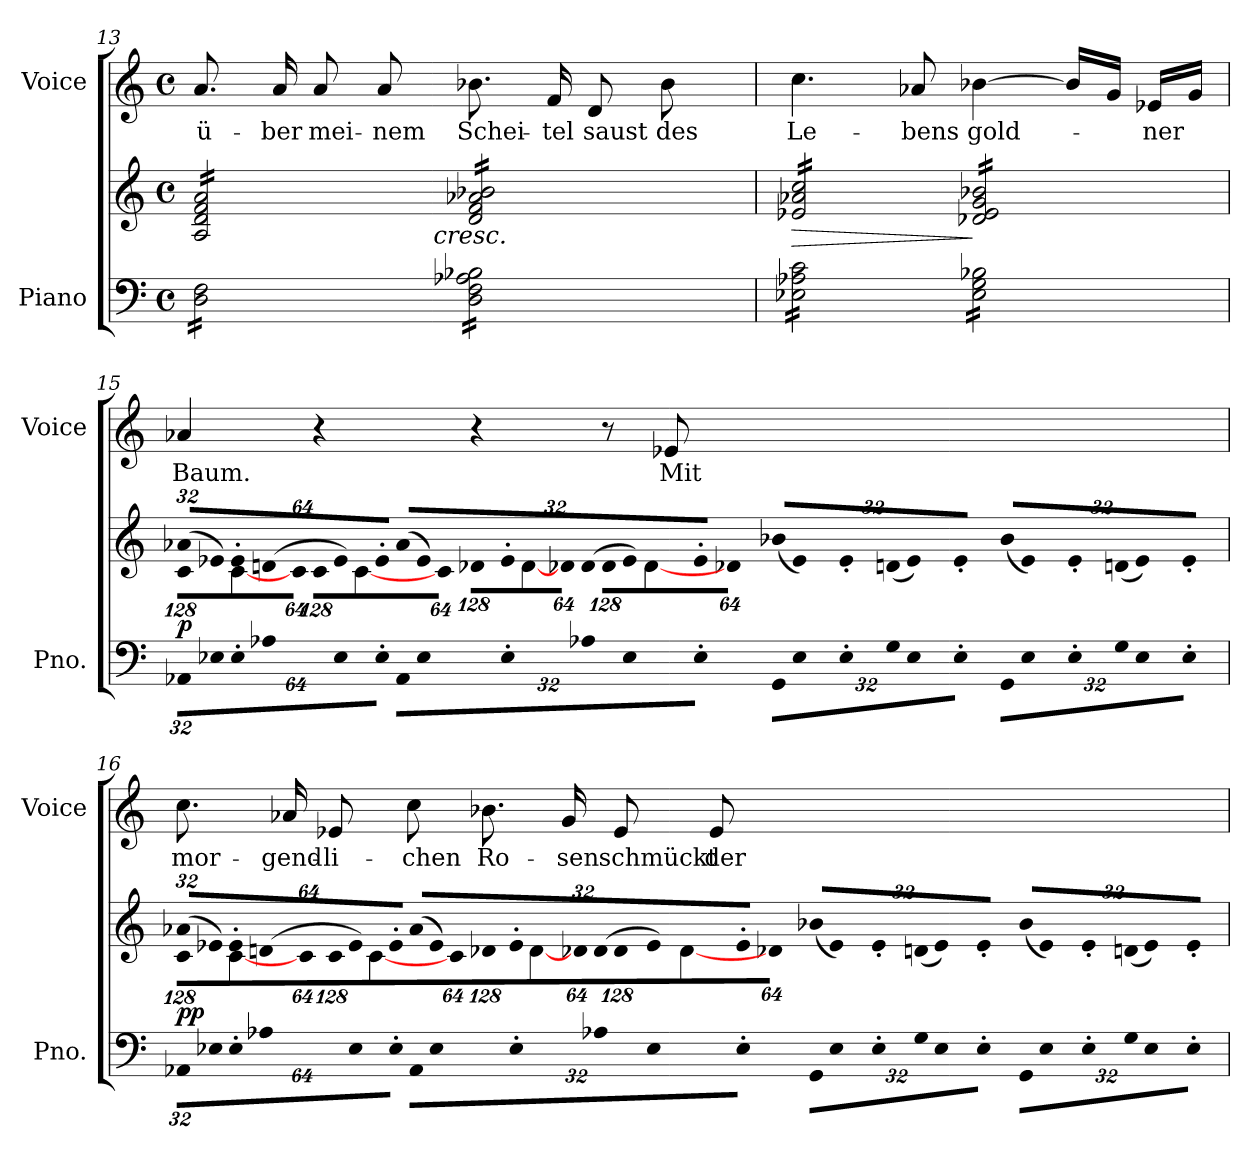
**kern	**kern	**dynam	**kern	**text
*part2	*part2	*part2	*part1	*part1
*staff3	*staff2	*staff2/3	*staff1	*staff1
*I"Piano	*	*	*I"Voice	*
*I'Pno.	*	*	*I'Voice	*
*clefF4	*clefG2	*	*clefG2	*
*k[]	*k[]	*	*k[]	*
*C:	*C:	*	*C:	*
*M4/4	*M4/4	*	*M4/4	*
*met(c)	*met(c)	*	*met(c)	*
*Xbrackettup	*Xbrackettup	*	*	*
=13	=13	=13	=13	=13
!	!	!	!	!LO:LY:b:color=#000000
*	*^	*	*	*
*tremolo	*	*	*	*	*
*	*tremolo	*	*	*	*
24Di\ 24FiLL	24Ai/ 24di 24fi 24aiLL	4ryy	.	8.ai/	ü-
24Di\ 24Fi	24Ai/ 24di 24fi 24ai	.	.	.	.
24Di\ 24Fi	24Ai/ 24di 24fi 24ai	.	.	.	.
24Di\ 24Fi	24Ai/ 24di 24fi 24ai	.	.	.	.
24Di\ 24Fi	24Ai/ 24di 24fi 24ai	.	.	.	.
!	!	!	!	!	!LO:LY:b:color=#000000
.	.	.	.	16ai/	-ber
24Di\ 24Fi	24Ai/ 24di 24fi 24ai	.	.	.	.
!	!	!	!	!	!LO:LY:b:color=#000000
24Di\ 24Fi	24Ai/ 24di 24fi 24ai	8ryy	.	8ai/	mei-
24Di\ 24Fi	24Ai/ 24di 24fi 24ai	.	.	.	.
24Di\ 24Fi	24Ai/ 24di 24fi 24ai	.	.	.	.
!	!	!	!	!	!LO:LY:b:color=#000000
24Di\ 24Fi	24Ai/ 24di 24fi 24ai	16ryy	.	8ai/	-nem
24Di\ 24Fi	24Ai/ 24di 24fi 24ai	.	.	.	.
.	.	128.ryy	.	.	.
!	!	!LO:TX:b:i:t=cresc.	!	!	!
.	.	2ryy	.	.	.
24Di\ 24FiJJ	24Ai/ 24di 24fi 24aiJJ	.	.	.	.
!	!	!	!	!	!LO:LY:b:color=#000000
24Di\ 24Fi 24A-Xi 24B-XiLL	24di/ 24fi 24a-Xi 24b-XiLL	.	.	8.b-Xi\	Schei-
24Di\ 24Fi 24A-Xi 24B-Xi	24di/ 24fi 24a-Xi 24b-Xi	.	.	.	.
24Di\ 24Fi 24A-Xi 24B-Xi	24di/ 24fi 24a-Xi 24b-Xi	.	.	.	.
24Di\ 24Fi 24A-Xi 24B-Xi	24di/ 24fi 24a-Xi 24b-Xi	.	.	.	.
24Di\ 24Fi 24A-Xi 24B-Xi	24di/ 24fi 24a-Xi 24b-Xi	.	.	.	.
!	!	!	!	!	!LO:LY:b:color=#000000
.	.	.	.	16fi/	-tel
24Di\ 24Fi 24A-Xi 24B-Xi	24di/ 24fi 24a-Xi 24b-Xi	.	.	.	.
!	!	!	!	!	!LO:LY:b:color=#000000
24Di\ 24Fi 24A-Xi 24B-Xi	24di/ 24fi 24a-Xi 24b-Xi	.	.	8di/	saust
24Di\ 24Fi 24A-Xi 24B-Xi	24di/ 24fi 24a-Xi 24b-Xi	.	.	.	.
24Di\ 24Fi 24A-Xi 24B-Xi	24di/ 24fi 24a-Xi 24b-Xi	.	.	.	.
!	!	!	!	!	!LO:LY:b:color=#000000
24Di\ 24Fi 24A-Xi 24B-Xi	24di/ 24fi 24a-Xi 24b-Xi	.	.	8b-i\	des
24Di\ 24Fi 24A-Xi 24B-Xi	24di/ 24fi 24a-Xi 24b-Xi	.	.	.	.
.	.	32ryy	.	.	.
24Di\ 24Fi 24A-Xi 24B-XiJJ	24di/ 24fi 24a-Xi 24b-XiJJ	.	.	.	.
.	.	64ryy	.	.	.
.	.	256ryy	.	.	.
!!LO:LB:g=z
=14	=14	=14	=14	=14	=14
!	!	!	!LO:HP:b	!	!
*	*v	*v	*	*	*
*	*^	*	*	*
!	!LO:TX:b:Bi:t=ffz	!	!	!	!
!	!	!	!	!	!LO:LY:b:color=#000000
*	*v	*v	*	*	*
24E-Xi\ 24A-Xi 24ciLL	24e-Xi/ 24a-Xi 24cciLL	>	4.cci\	Le-
24E-Xi\ 24A-Xi 24ci	24e-Xi/ 24a-Xi 24cci	.	.	.
24E-Xi\ 24A-Xi 24ci	24e-Xi/ 24a-Xi 24cci	.	.	.
24E-Xi\ 24A-Xi 24ci	24e-Xi/ 24a-Xi 24cci	.	.	.
24E-Xi\ 24A-Xi 24ci	24e-Xi/ 24a-Xi 24cci	.	.	.
24E-Xi\ 24A-Xi 24ci	24e-Xi/ 24a-Xi 24cci	.	.	.
24E-Xi\ 24A-Xi 24ci	24e-Xi/ 24a-Xi 24cci	.	.	.
24E-Xi\ 24A-Xi 24ci	24e-Xi/ 24a-Xi 24cci	.	.	.
24E-Xi\ 24A-Xi 24ci	24e-Xi/ 24a-Xi 24cci	.	.	.
!	!	!	!	!LO:LY:b:color=#000000
24E-Xi\ 24A-Xi 24ci	24e-Xi/ 24a-Xi 24cci	.	8a-Xi/	-bens
24E-Xi\ 24A-Xi 24ci	24e-Xi/ 24a-Xi 24cci	.	.	.
24E-Xi\ 24A-Xi 24ciJJ	24e-Xi/ 24a-Xi 24cciJJ	.	.	.
!	!	!	!	!LO:LY:b:color=#000000
24E-i\ 24Gi 24B-XiLL	24d-Xi/ 24e-i 24gi 24b-XiLL	]	[>4b-Xi\	gold-
24E-i\ 24Gi 24B-Xi	24d-Xi/ 24e-i 24gi 24b-Xi	.	.	.
24E-i\ 24Gi 24B-Xi	24d-Xi/ 24e-i 24gi 24b-Xi	.	.	.
24E-i\ 24Gi 24B-Xi	24d-Xi/ 24e-i 24gi 24b-Xi	.	.	.
24E-i\ 24Gi 24B-Xi	24d-Xi/ 24e-i 24gi 24b-Xi	.	.	.
24E-i\ 24Gi 24B-Xi	24d-Xi/ 24e-i 24gi 24b-Xi	.	.	.
24E-i\ 24Gi 24B-Xi	24d-Xi/ 24e-i 24gi 24b-Xi	.	16b-i/LL]	.
24E-i\ 24Gi 24B-Xi	24d-Xi/ 24e-i 24gi 24b-Xi	.	.	.
.	.	.	16gi/JJ	.
24E-i\ 24Gi 24B-Xi	24d-Xi/ 24e-i 24gi 24b-Xi	.	.	.
!	!	!	!	!LO:LY:b:color=#000000
24E-i\ 24Gi 24B-Xi	24d-Xi/ 24e-i 24gi 24b-Xi	.	16e-Xi/LL	-ner
24E-i\ 24Gi 24B-Xi	24d-Xi/ 24e-i 24gi 24b-Xi	.	.	.
.	.	.	16gi/JJ	.
24E-i\ 24Gi 24B-XiJJ	24d-Xi/ 24e-i 24gi 24b-XiJJ	.	.	.
*	*Xtremolo	*	*	*
*Xtremolo	*	*	*	*
=15	=15	=15	=15	=15
*	*^	*	*	*
!LO:N:vis=16	!LO:N:vis=16	!LO:N:vis=8	!	!	!
!	!	!	!	!	!LO:LY:b:color=#000000
512%21AA-Xi\LL	(512%21a-Xi/LL	1024%85ci\L	p	4a-Xi/	Baum.
!LO:N:vis=16	!LO:N:vis=16	!	!	!	!
1024%43E-Xi\	1024%43e-Xi/)	.	.	.	.
!LO:N:vis=16	!LO:N:vis=16	!	!	!	!
1024%43E-'i\	1024%43e-'i/	[<8ci\k	.	.	.
!LO:N:vis=16	!LO:N:vis=16	!	!	!	!
512%21A-Xi\	(512%21dni/	.	.	.	.
!LO:N:vis=16	!LO:N:vis=16	!	!	!	!
1024%43E-i\	1024%43e-i/)	.	.	.	.
!LO:N:vis=16	!LO:N:vis=16	!LO:N:vis=16	!	!	!
1024%43E-'i\JJ	1024%43e-'i/JJ	1024%43ci\Jk	.	.	.
!LO:N:vis=16	!LO:N:vis=16	!LO:N:vis=8	!	!	!
512%21AA-i\LL	(512%21a-i/LL	1024%85ci\L	.	4r	.
!LO:N:vis=16	!LO:N:vis=16	!	!	!	!
1024%43E-i\	1024%43e-i/)	.	.	.	.
!LO:N:vis=16	!LO:N:vis=16	!	!	!	!
1024%43E-'i\	1024%43e-'i/	[<8ci\k	.	.	.
!LO:N:vis=16	!LO:N:vis=16	!	!	!	!
512%21A-Xi\	(512%21di/	.	.	.	.
!LO:N:vis=16	!LO:N:vis=16	!	!	!	!
1024%43E-i\	1024%43e-i/)	.	.	.	.
!LO:N:vis=16	!LO:N:vis=16	!LO:N:vis=16	!	!	!
1024%43E-'i\JJ	1024%43e-'i/JJ	1024%43ci\Jk	.	.	.
!LO:N:vis=16	!LO:N:vis=16	!LO:N:vis=8	!	!	!
512%21GGi\LL	(512%21b-Xi/LL	1024%85d-Xi\L	.	4r	.
!LO:N:vis=16	!LO:N:vis=16	!	!	!	!
1024%43E-i\	1024%43e-i/)	.	.	.	.
!LO:N:vis=16	!LO:N:vis=16	!	!	!	!
1024%43E-'i\	1024%43e-'i/	[<8d-i\k	.	.	.
!LO:N:vis=16	!LO:N:vis=16	!	!	!	!
512%21Gi\	(512%21dni/	.	.	.	.
!LO:N:vis=16	!LO:N:vis=16	!	!	!	!
1024%43E-i\	1024%43e-i/)	.	.	.	.
!LO:N:vis=16	!LO:N:vis=16	!LO:N:vis=16	!	!	!
1024%43E-'i\JJ	1024%43e-'i/JJ	1024%43d-i\Jk	.	.	.
!LO:N:vis=16	!LO:N:vis=16	!LO:N:vis=8	!	!	!
512%21GGi\LL	(512%21b-i/LL	1024%85d-i\L	.	8r	.
!LO:N:vis=16	!LO:N:vis=16	!	!	!	!
1024%43E-i\	1024%43e-i/)	.	.	.	.
!LO:N:vis=16	!LO:N:vis=16	!	!	!	!
1024%43E-'i\	1024%43e-'i/	[<8d-i\k	.	.	.
!LO:N:vis=16	!LO:N:vis=16	!	!	!	!
!	!	!	!	!	!LO:LY:b:color=#000000
512%21Gi\	(512%21dni/	.	.	8e-Xi/	Mit
!LO:N:vis=16	!LO:N:vis=16	!	!	!	!
1024%43E-i\	1024%43e-i/)	.	.	.	.
!LO:N:vis=16	!LO:N:vis=16	!LO:N:vis=16	!	!	!
1024%43E-'i\JJ	1024%43e-'i/JJ	1024%43d-i\Jk	.	.	.
!!LO:LB:g=z
=16	=16	=16	=16	=16	=16
!LO:N:vis=16	!LO:N:vis=16	!LO:N:vis=8	!	!	!
!	!	!	!	!	!LO:LY:b:color=#000000
512%21AA-Xi\LL	(512%21a-Xi/LL	1024%85ci\L	pp	8.cci\	mor-
!LO:N:vis=16	!LO:N:vis=16	!	!	!	!
1024%43E-Xi\	1024%43e-Xi/)	.	.	.	.
!LO:N:vis=16	!LO:N:vis=16	!	!	!	!
1024%43E-'i\	1024%43e-'i/	[<8ci\Jk	.	.	.
!LO:N:vis=16	!LO:N:vis=16	!	!	!	!
512%21A-Xi\	(512%21dni/	.	.	.	.
!LO:N:vis=16	!LO:N:vis=16	!	!	!	!
1024%43E-i\	1024%43e-i/)	.	.	.	.
!	!	!	!	!	!LO:LY:b:color=#000000
.	.	.	.	16a-Xi/	-gend-
!LO:N:vis=16	!LO:N:vis=16	!LO:N:vis=16	!	!	!
1024%43E-'i\JJ	1024%43e-'i/JJ	1024%43ci\Jk	.	.	.
!LO:N:vis=16	!LO:N:vis=16	!LO:N:vis=8	!	!	!
!	!	!	!	!	!LO:LY:b:color=#000000
512%21AA-i\LL	(512%21a-i/LL	1024%85ci\L	.	8e-Xi/	-li-
!LO:N:vis=16	!LO:N:vis=16	!	!	!	!
1024%43E-i\	1024%43e-i/)	.	.	.	.
!LO:N:vis=16	!LO:N:vis=16	!	!	!	!
1024%43E-'i\	1024%43e-'i/	[<8ci\Jk	.	.	.
!LO:N:vis=16	!LO:N:vis=16	!	!	!	!
!	!	!	!	!	!LO:LY:b:color=#000000
512%21A-Xi\	(512%21di/	.	.	8cci\	-chen
!LO:N:vis=16	!LO:N:vis=16	!	!	!	!
1024%43E-i\	1024%43e-i/)	.	.	.	.
!LO:N:vis=16	!LO:N:vis=16	!LO:N:vis=16	!	!	!
1024%43E-'i\JJ	1024%43e-'i/JJ	1024%43ci\Jk	.	.	.
!LO:N:vis=16	!LO:N:vis=16	!LO:N:vis=8	!	!	!
!	!	!	!	!	!LO:LY:b:color=#000000
512%21GGi\LL	(512%21b-Xi/LL	1024%85d-Xi\L	.	8.b-Xi\	Ro-
!LO:N:vis=16	!LO:N:vis=16	!	!	!	!
1024%43E-i\	1024%43e-i/)	.	.	.	.
!LO:N:vis=16	!LO:N:vis=16	!	!	!	!
1024%43E-'i\	1024%43e-'i/	[<8d-i\Jk	.	.	.
!LO:N:vis=16	!LO:N:vis=16	!	!	!	!
512%21Gi\	(512%21dni/	.	.	.	.
!LO:N:vis=16	!LO:N:vis=16	!	!	!	!
1024%43E-i\	1024%43e-i/)	.	.	.	.
!	!	!	!	!	!LO:LY:b:color=#000000
.	.	.	.	16gi/	-sen
!LO:N:vis=16	!LO:N:vis=16	!LO:N:vis=16	!	!	!
1024%43E-'i\JJ	1024%43e-'i/JJ	1024%43d-i\Jk	.	.	.
!LO:N:vis=16	!LO:N:vis=16	!LO:N:vis=8	!	!	!
!	!	!	!	!	!LO:LY:b:color=#000000
512%21GGi\LL	(512%21b-i/LL	1024%85d-i\L	.	8e-i/	schmückt
!LO:N:vis=16	!LO:N:vis=16	!	!	!	!
1024%43E-i\	1024%43e-i/)	.	.	.	.
!LO:N:vis=16	!LO:N:vis=16	!	!	!	!
1024%43E-'i\	1024%43e-'i/	[<8d-i\Jk	.	.	.
!LO:N:vis=16	!LO:N:vis=16	!	!	!	!
!	!	!	!	!	!LO:LY:b:color=#000000
512%21Gi\	(512%21dni/	.	.	8e-i/	der
!LO:N:vis=16	!LO:N:vis=16	!	!	!	!
1024%43E-i\	1024%43e-i/)	.	.	.	.
!LO:N:vis=16	!LO:N:vis=16	!LO:N:vis=16	!	!	!
1024%43E-'i\JJ	1024%43e-'i/JJ	1024%43d-i\Jk	.	.	.
*	*v	*v	*	*	*
=	=	=	=	=
*-	*-	*-	*-	*-
